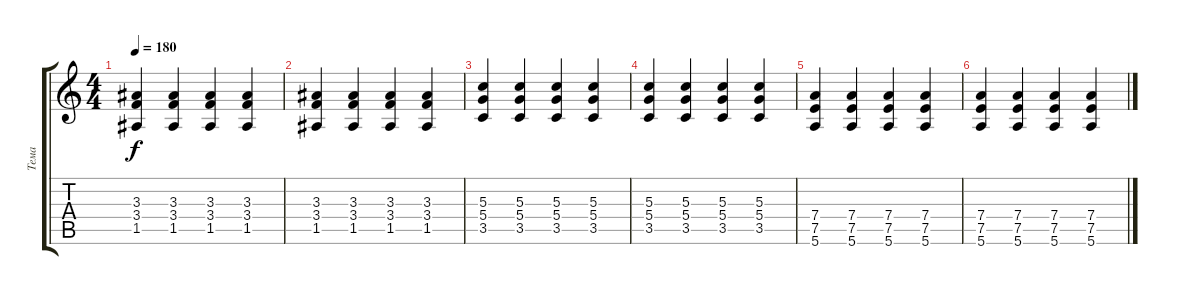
\track ("Тема" "Тема") {instrument overdrivenguitar}
\staff {score tabs}
\tuning (E4 B3 G3 D3 A2 E2) {hide}
\ts (4 4)
\tempo 180
\clef g2
\ks c
(3.3 3.4 1.5).4{dy f} (3.3 3.4 1.5).4 (3.3 3.4 1.5).4 (3.3 3.4 1.5).4 |
(3.3 3.4 1.5).4 (3.3 3.4 1.5).4 (3.3 3.4 1.5).4 (3.3 3.4 1.5).4 |
(5.3 5.4 3.5).4 (5.3 5.4 3.5).4 (5.3 5.4 3.5).4 (5.3 5.4 3.5).4 |
(5.3 5.4 3.5).4 (5.3 5.4 3.5).4 (5.3 5.4 3.5).4 (5.3 5.4 3.5).4 |
(7.4 7.5 5.6).4 (7.4 7.5 5.6).4 (7.4 7.5 5.6).4 (7.4 7.5 5.6).4 |
(7.4 7.5 5.6).4 (7.4 7.5 5.6).4 (7.4 7.5 5.6).4 (7.4 7.5 5.6).4
